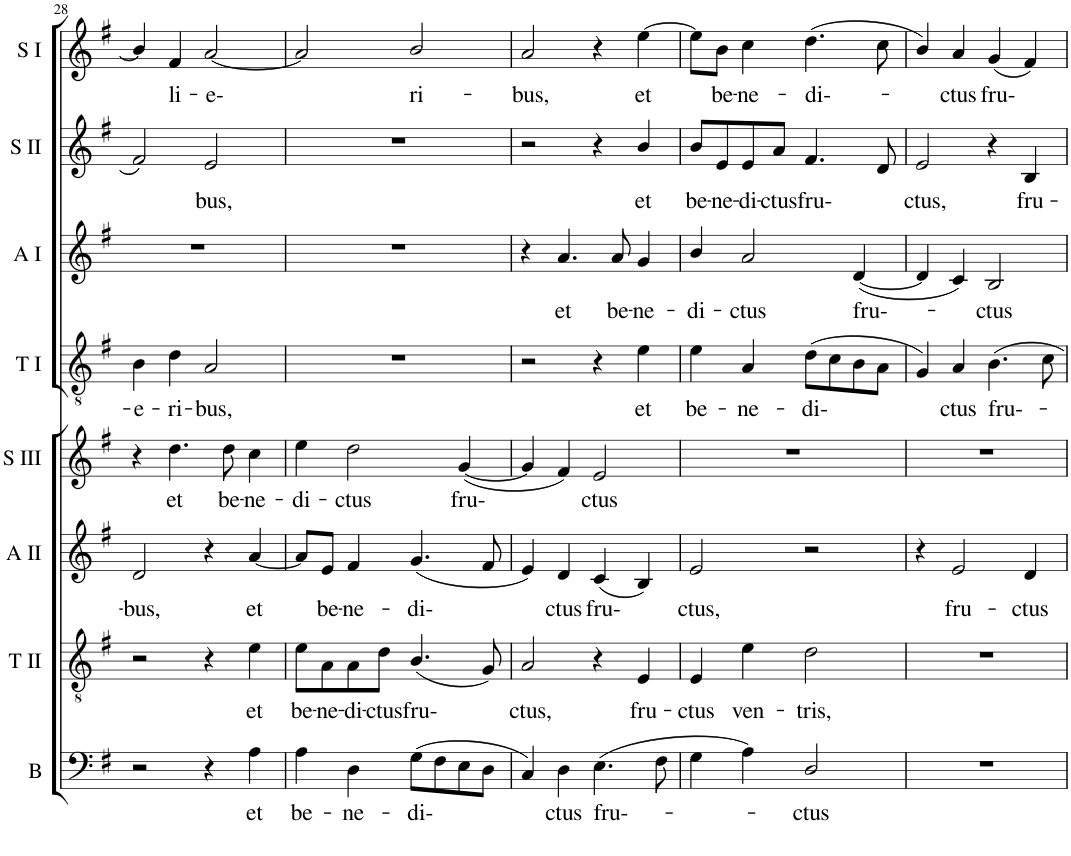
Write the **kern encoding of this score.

**kern	**text	**kern	**text	**kern	**text	**kern	**text	**kern	**text	**kern	**text	**kern	**text	**kern	**text
*part8	*part8	*part7	*part7	*part6	*part6	*part5	*part5	*part4	*part4	*part3	*part3	*part2	*part2	*part1	*part1
*staff8	*staff8	*staff7	*staff7	*staff6	*staff6	*staff5	*staff5	*staff4	*staff4	*staff3	*staff3	*staff2	*staff2	*staff1	*staff1
*I"Bass	*	*I"Tenor II	*	*I"Alto II	*	*I"Soprano III	*	*I"Tenor I	*	*I"Alto I	*	*I"Soprano II	*	*I"Soprano I	*
*I'B	*	*I'T II	*	*I'A II	*	*I'S III	*	*I'T I	*	*I'A I	*	*I'S II	*	*I'S I	*
!!LO:PB:g=z
*clefF4	*	*clefGv2	*	*clefG2	*	*clefG2	*	*clefGv2	*	*clefG2	*	*clefG2	*	*clefG2	*
*k[f#]	*	*k[f#]	*	*k[f#]	*	*k[f#]	*	*k[f#]	*	*k[f#]	*	*k[f#]	*	*k[f#]	*
*G:	*	*G:	*	*G:	*	*G:	*	*G:	*	*G:	*	*G:	*	*G:	*
*M4/4	*	*M4/4	*	*M4/4	*	*M4/4	*	*M4/4	*	*M4/4	*	*M4/4	*	*M4/4	*
*met(c)	*	*met(c)	*	*met(c)	*	*met(c)	*	*met(c)	*	*met(c)	*	*met(c)	*	*met(c)	*
=28	=28	=28	=28	=28	=28	=28	=28	=28	=28	=28	=28	=28	=28	=28	=28
!	!	!	!	!	!LO:LY:b	!	!	!	!LO:LY:b	!	!	!	!	!	!
2r	.	2r	.	2d/	-bus,	4r	.	4B\	-e-	1r	.	2f#/	.	4b/]	.
!	!	!	!	!	!	!	!LO:LY:b	!	!LO:LY:b	!	!	!	!	!	!LO:LY:b
.	.	.	.	.	.	4.dd\	et	4d\	-ri-	.	.	.	.	4f#/	li-
!	!	!	!	!	!	!	!	!	!LO:LY:b	!	!	!	!LO:LY:b	!	!LO:LY:b
4r	.	4r	.	4r	.	.	.	2A/	-bus,	.	.	2e/	bus,	[2a/	-e-
!	!	!	!	!	!	!	!LO:LY:b	!	!	!	!	!	!	!	!
.	.	.	.	.	.	8dd\	be-	.	.	.	.	.	.	.	.
!	!LO:LY:b	!	!LO:LY:b	!	!LO:LY:b	!	!LO:LY:b	!	!	!	!	!	!	!	!
4A\	et	4e\	et	[4a/	et	4cc\	-ne-	.	.	.	.	.	.	.	.
=29	=29	=29	=29	=29	=29	=29	=29	=29	=29	=29	=29	=29	=29	=29	=29
!	!LO:LY:b	!	!LO:LY:b	!	!	!	!LO:LY:b	!	!	!	!	!	!	!	!
4A\	be-	8e\L	be-	8a/L]	.	4ee\	-di-	1r	.	1r	.	1r	.	2a/]	.
!	!	!	!LO:LY:b	!	!LO:LY:b	!	!	!	!	!	!	!	!	!	!
.	.	8A\	-ne-	8e/J	be-	.	.	.	.	.	.	.	.	.	.
!	!LO:LY:b	!	!LO:LY:b	!	!LO:LY:b	!	!LO:LY:b	!	!	!	!	!	!	!	!
4D\	-ne-	8A\	-di-	4f#/	-ne-	2dd\	-ctus	.	.	.	.	.	.	.	.
!	!	!	!LO:LY:b	!	!	!	!	!	!	!	!	!	!	!	!
.	.	8d\J	-ctus	.	.	.	.	.	.	.	.	.	.	.	.
!	!LO:LY:b	!	!LO:LY:b	!	!LO:LY:b	!	!	!	!	!	!	!	!	!	!LO:LY:b
(>8G\L	-di-	(<4.B/	fru-	(<4.g/	-di-	.	.	.	.	.	.	.	.	2b/	ri-
8F#\	.	.	.	.	.	.	.	.	.	.	.	.	.	.	.
!	!	!	!	!	!	!	!LO:LY:b	!	!	!	!	!	!	!	!
8E\	.	.	.	.	.	(<[4g/	fru-	.	.	.	.	.	.	.	.
8D\J	.	8G/)	.	8f#/	.	.	.	.	.	.	.	.	.	.	.
=30	=30	=30	=30	=30	=30	=30	=30	=30	=30	=30	=30	=30	=30	=30	=30
!	!	!	!LO:LY:b	!	!	!	!	!	!	!	!	!	!	!	!LO:LY:b
4C/)	.	2A/	ctus,	4e/)	.	4g/]	.	2r	.	4r	.	2r	.	2a/	-bus,
!	!LO:LY:b	!	!	!	!LO:LY:b	!	!	!	!	!	!LO:LY:b	!	!	!	!
4D\	ctus	.	.	4d/	ctus	4f#/)	.	.	.	4.a/	et	.	.	.	.
!	!LO:LY:b	!	!	!	!LO:LY:b	!	!LO:LY:b	!	!	!	!	!	!	!	!
(>4.E\	fru--	4r	.	(<4c/	fru-	2e/	ctus	4r	.	.	.	4r	.	4r	.
!	!	!	!	!	!	!	!	!	!	!	!LO:LY:b	!	!	!	!
.	.	.	.	.	.	.	.	.	.	8a/	be-	.	.	.	.
!	!	!	!LO:LY:b	!	!	!	!	!	!LO:LY:b	!	!LO:LY:b	!	!LO:LY:b	!	!LO:LY:b
.	.	4E/	fru-	4B/)	.	.	.	4e\	et	4g/	-ne-	4b/	et	[4ee\	et
8F#\	.	.	.	.	.	.	.	.	.	.	.	.	.	.	.
=31	=31	=31	=31	=31	=31	=31	=31	=31	=31	=31	=31	=31	=31	=31	=31
!	!	!	!LO:LY:b	!	!LO:LY:b	!	!	!	!LO:LY:b	!	!LO:LY:b	!	!LO:LY:b	!	!
4G\	.	4E/	-ctus	2e/	ctus,	1r	.	4e\	be-	4b/	-di-	8b/L	be-	8ee\L]	.
!	!	!	!	!	!	!	!	!	!	!	!	!	!LO:LY:b	!	!LO:LY:b
.	.	.	.	.	.	.	.	.	.	.	.	8e/	-ne-	8b\J	be-
!	!	!	!LO:LY:b	!	!	!	!	!	!LO:LY:b	!	!LO:LY:b	!	!LO:LY:b	!	!LO:LY:b
4A\)	.	4e\	ven-	.	.	.	.	4A/	-ne-	2a/	-ctus	8e/	-di-	4cc\	-ne-
!	!	!	!	!	!	!	!	!	!	!	!	!	!LO:LY:b	!	!
.	.	.	.	.	.	.	.	.	.	.	.	8a/J	-ctus	.	.
!	!LO:LY:b	!	!LO:LY:b	!	!	!	!	!	!LO:LY:b	!	!	!	!LO:LY:b	!	!LO:LY:b
2D/	-ctus	2d\	-tris,	2r	.	.	.	(>8d\L	-di-	.	.	4.f#/	fru-	(>4.dd\	-di--
.	.	.	.	.	.	.	.	8c\	.	.	.	.	.	.	.
!	!	!	!	!	!	!	!	!	!	!	!LO:LY:b	!	!	!	!
.	.	.	.	.	.	.	.	8B\	.	(<[4d/	fru--	.	.	.	.
.	.	.	.	.	.	.	.	8A\J	.	.	.	8d/	.	8cc\	.
=32	=32	=32	=32	=32	=32	=32	=32	=32	=32	=32	=32	=32	=32	=32	=32
!	!	!	!	!	!	!	!	!	!	!	!	!	!LO:LY:b	!	!
1r	.	1r	.	4r	.	1r	.	4G/)	.	4d/]	.	2e/	ctus,	4b/)	.
!	!	!	!	!	!LO:LY:b	!	!	!	!LO:LY:b	!	!	!	!	!	!LO:LY:b
.	.	.	.	2e/	fru-	.	.	4A/	ctus	4c/)	.	.	.	4a/	-ctus
!	!	!	!	!	!	!	!	!	!LO:LY:b	!	!LO:LY:b	!	!	!	!LO:LY:b
.	.	.	.	.	.	.	.	4.B\	fru--	2B/	-ctus	4r	.	(<4g/	fru-
!	!	!	!	!	!LO:LY:b	!	!	!	!	!	!	!	!LO:LY:b	!	!
.	.	.	.	4d/	-ctus	.	.	.	.	.	.	4B/	fru-	4f#/)	.
.	.	.	.	.	.	.	.	8c\	.	.	.	.	.	.	.
=	=	=	=	=	=	=	=	=	=	=	=	=	=	=	=
*-	*-	*-	*-	*-	*-	*-	*-	*-	*-	*-	*-	*-	*-	*-	*-
